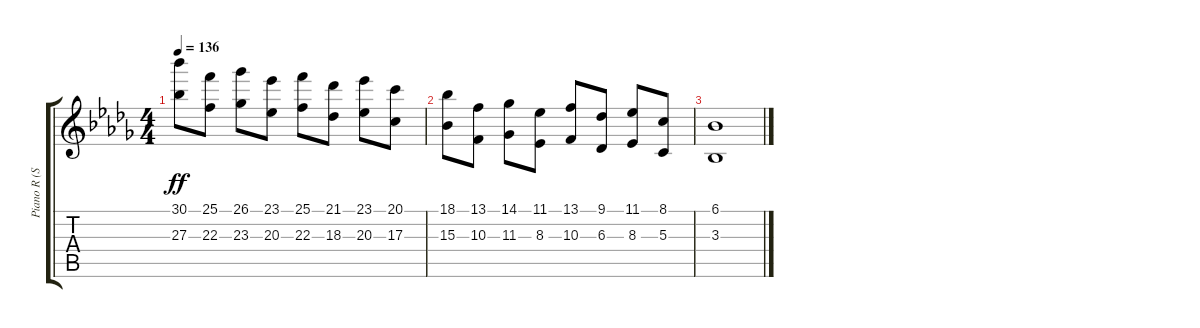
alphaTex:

\track ("Piano R (Staff 1)" "Piano R (S") {instrument acousticgrandpiano}
\staff {score tabs}
\tuning (E4 B3 G3 D3 A2 E2) {hide}
\ts (4 4)
\tempo 136
\clef g2
\ks db
(30.1 27.3).8{dy ff} (25.1 22.3).8 (26.1 23.3).8 (23.1 20.3).8 (25.1 22.3).8 (21.1 18.3).8 (23.1 20.3).8 (20.1 17.3).8 |
(18.1 15.3).8 (13.1 10.3).8 (14.1 11.3).8 (11.1 8.3).8 (13.1 10.3).8 (9.1 6.3).8 (11.1 8.3).8 (8.1 5.3).8 |
(6.1 3.3).1
